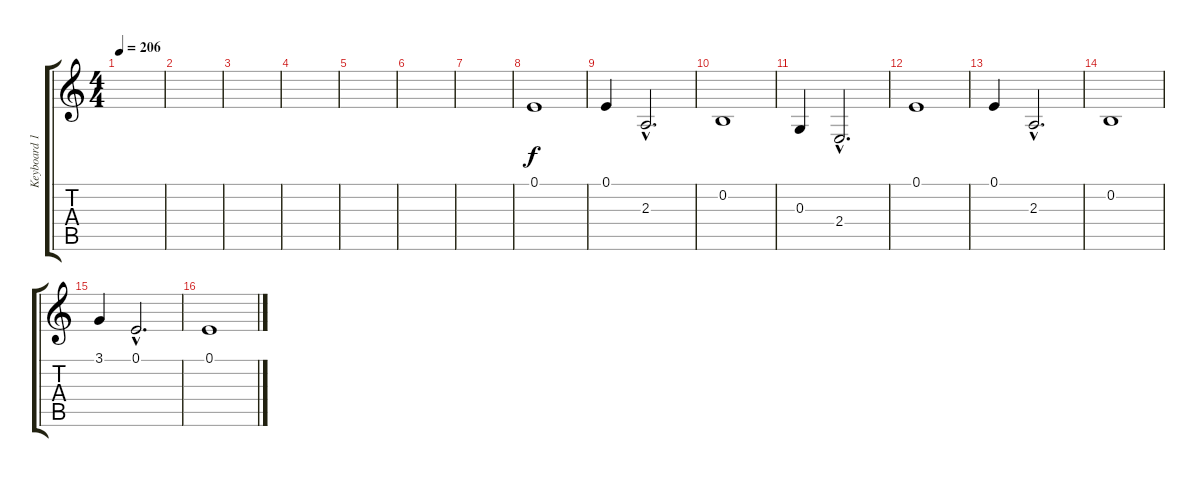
\track ("Keyboard 1" "Keyboard 1") {instrument stringensemble1}
\staff {score tabs}
\tuning (E4 B3 G3 D3 A2 E2) {hide}
\ts (4 4)
\tempo 206
\clef g2
\ks c
|
|
|
|
|
|
|
0.1.1 |
0.1.4 2.3{hac}.2{d} |
0.2.1 |
0.3.4 2.4{hac}.2{d} |
0.1.1 |
0.1.4 2.3{hac}.2{d} |
0.2.1 |
3.1.4 0.1{hac}.2{d} |
0.1.1
